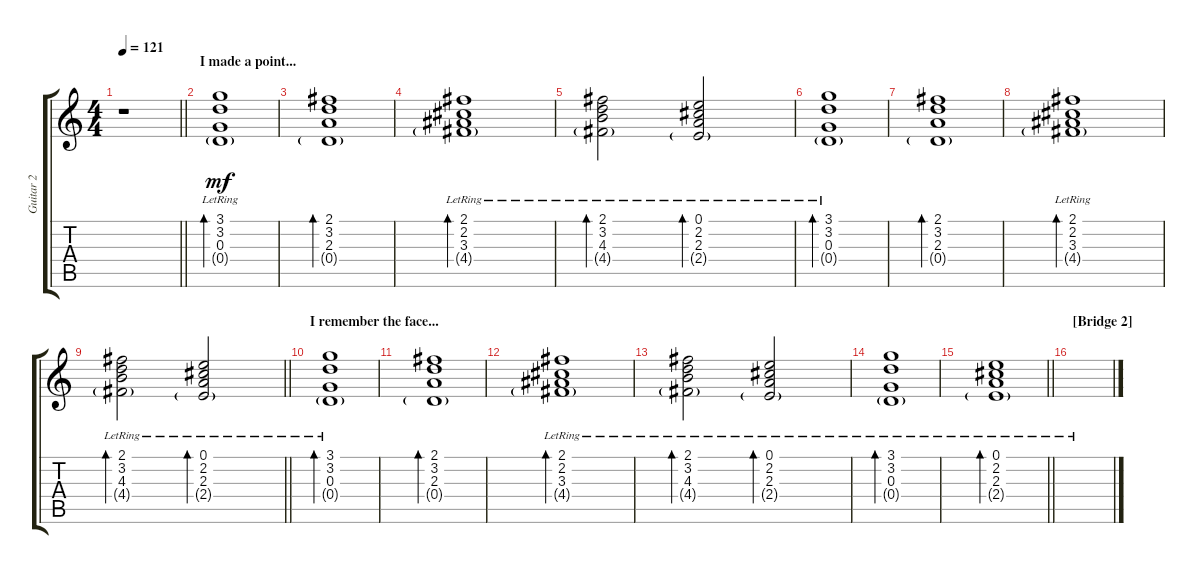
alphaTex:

\track ("Guitar 2" "Guitar 2") {instrument electricguitarclean}
\staff {score tabs}
\tuning (E4 B3 G3 D3 A2 D2) {hide}
\ts (4 4)
\tempo 121
\clef g2
\barLineRight lightlight
\ks c
r.1{dy mf} |
\section ("" "I made a point...")
(3.1{lr} 3.2{lr} 0.3{lr} 0.4{g}).1{bd 120} |
(2.1 3.2 2.3 0.4{g}).1{bd 120} |
(2.1{lr} 2.2{lr} 3.3{lr} 4.4{g}).1{bd 120} |
(2.1{lr} 3.2{lr} 4.3{lr} 4.4{g}).2{bd 120} (0.1{lr} 2.2{lr} 2.3{lr} 2.4{g}).2{bd 120} |
(3.1{lr} 3.2{lr} 0.3{lr} 0.4{g}).1{bd 120} |
(2.1 3.2 2.3 0.4{g}).1{bd 120} |
(2.1{lr} 2.2{lr} 3.3{lr} 4.4{g}).1{bd 120} |
\barLineRight lightlight
(2.1{lr} 3.2{lr} 4.3{lr} 4.4{g}).2{bd 120} (0.1{lr} 2.2{lr} 2.3{lr} 2.4{g}).2{bd 120} |
\section ("" "I remember the face...")
(3.1{lr} 3.2{lr} 0.3{lr} 0.4{g}).1{bd 120} |
(2.1 3.2 2.3 0.4{g}).1{bd 120} |
(2.1{lr} 2.2{lr} 3.3{lr} 4.4{g}).1{bd 120} |
(2.1{lr} 3.2{lr} 4.3{lr} 4.4{g}).2{bd 120} (0.1{lr} 2.2{lr} 2.3{lr} 2.4{g}).2{bd 120} |
(3.1{lr} 3.2{lr} 0.3 0.4{g lr}).1{bd 120} |
\barLineRight lightlight
(0.1{lr} 2.2{lr} 2.3{lr} 2.4{g}).1{bd 120} |
\section ("" "[Bridge 2]")
